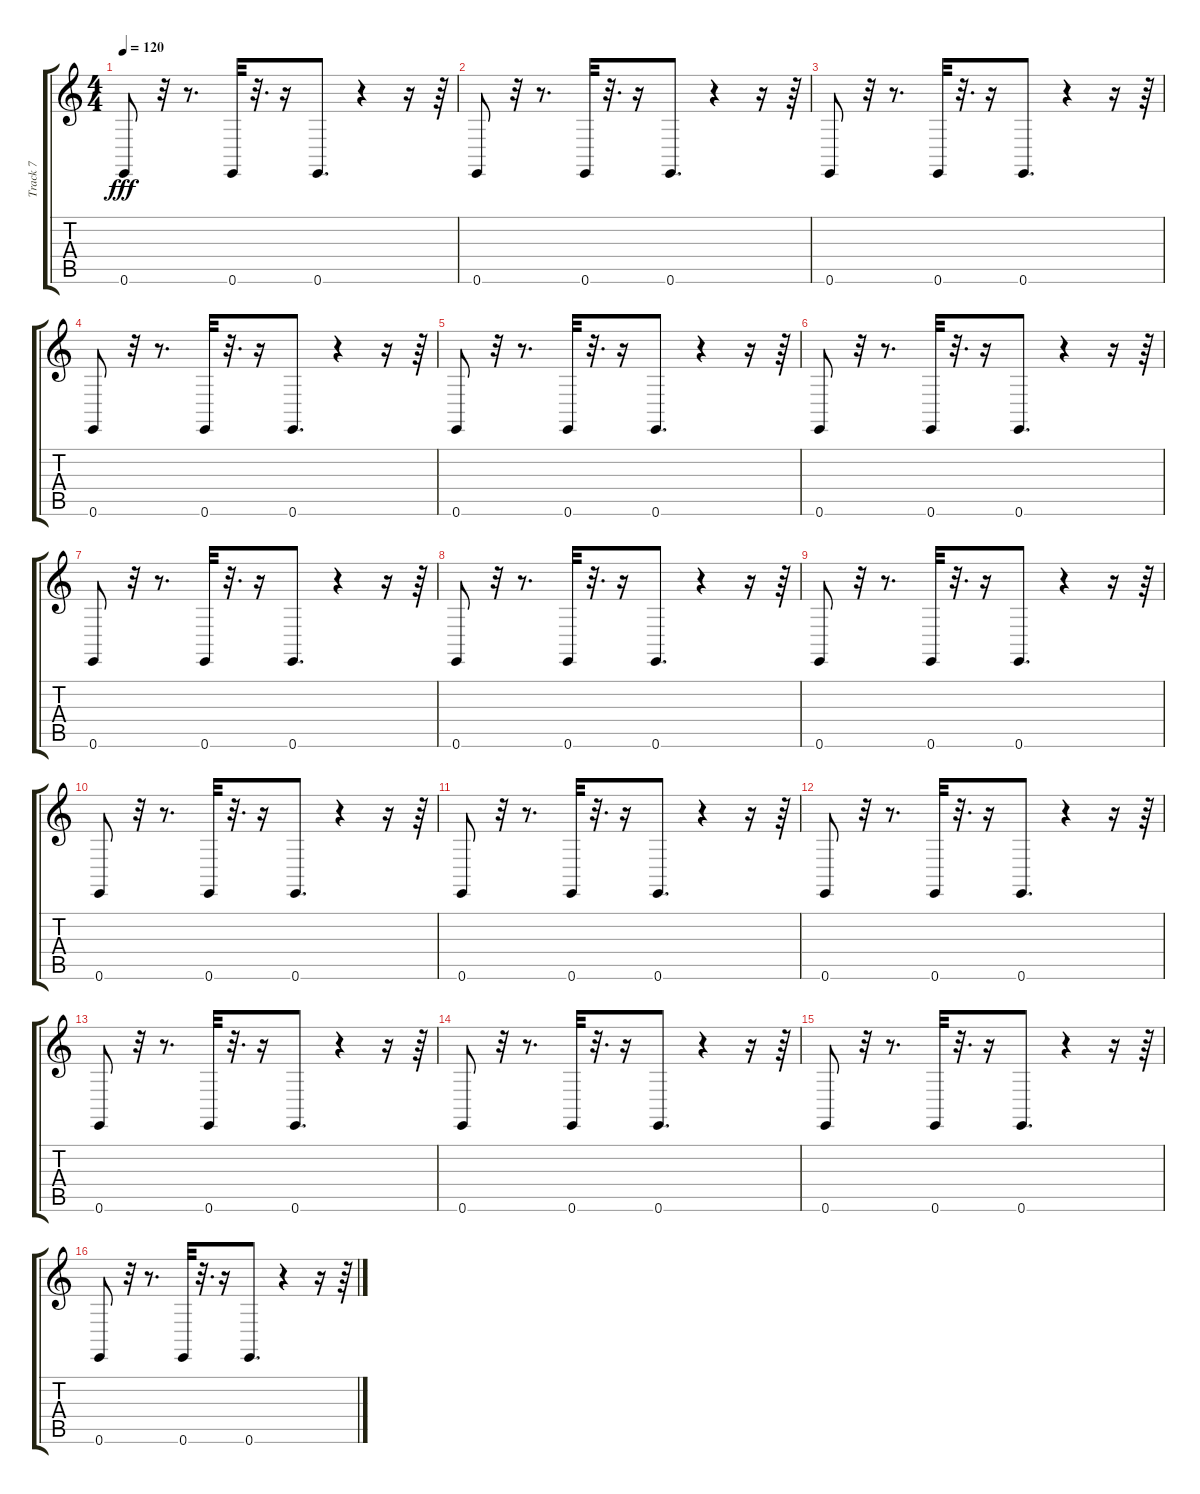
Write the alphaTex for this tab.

\track ("Track 7" "Track 7") {instrument synthdrum}
\staff {score tabs}
\tuning (E4 B3 G3 D3 A2 E2) {hide}
\ts (4 4)
\tempo 120
\clef g2
\ks c
0.6.8{dy fff} r.32 r.8{d} 0.6.32 r.32{d} r.16 0.6.8{d} r.4 r.16 r.64 |
0.6.8 r.32 r.8{d} 0.6.32 r.32{d} r.16 0.6.8{d} r.4 r.16 r.64 |
0.6.8 r.32 r.8{d} 0.6.32 r.32{d} r.16 0.6.8{d} r.4 r.16 r.64 |
0.6.8 r.32 r.8{d} 0.6.32 r.32{d} r.16 0.6.8{d} r.4 r.16 r.64 |
0.6.8 r.32 r.8{d} 0.6.32 r.32{d} r.16 0.6.8{d} r.4 r.16 r.64 |
0.6.8 r.32 r.8{d} 0.6.32 r.32{d} r.16 0.6.8{d} r.4 r.16 r.64 |
0.6.8 r.32 r.8{d} 0.6.32 r.32{d} r.16 0.6.8{d} r.4 r.16 r.64 |
0.6.8 r.32 r.8{d} 0.6.32 r.32{d} r.16 0.6.8{d} r.4 r.16 r.64 |
0.6.8 r.32 r.8{d} 0.6.32 r.32{d} r.16 0.6.8{d} r.4 r.16 r.64 |
0.6.8 r.32 r.8{d} 0.6.32 r.32{d} r.16 0.6.8{d} r.4 r.16 r.64 |
0.6.8 r.32 r.8{d} 0.6.32 r.32{d} r.16 0.6.8{d} r.4 r.16 r.64 |
0.6.8 r.32 r.8{d} 0.6.32 r.32{d} r.16 0.6.8{d} r.4 r.16 r.64 |
0.6.8 r.32 r.8{d} 0.6.32 r.32{d} r.16 0.6.8{d} r.4 r.16 r.64 |
0.6.8 r.32 r.8{d} 0.6.32 r.32{d} r.16 0.6.8{d} r.4 r.16 r.64 |
0.6.8 r.32 r.8{d} 0.6.32 r.32{d} r.16 0.6.8{d} r.4 r.16 r.64 |
0.6.8 r.32 r.8{d} 0.6.32 r.32{d} r.16 0.6.8{d} r.4 r.16 r.64
